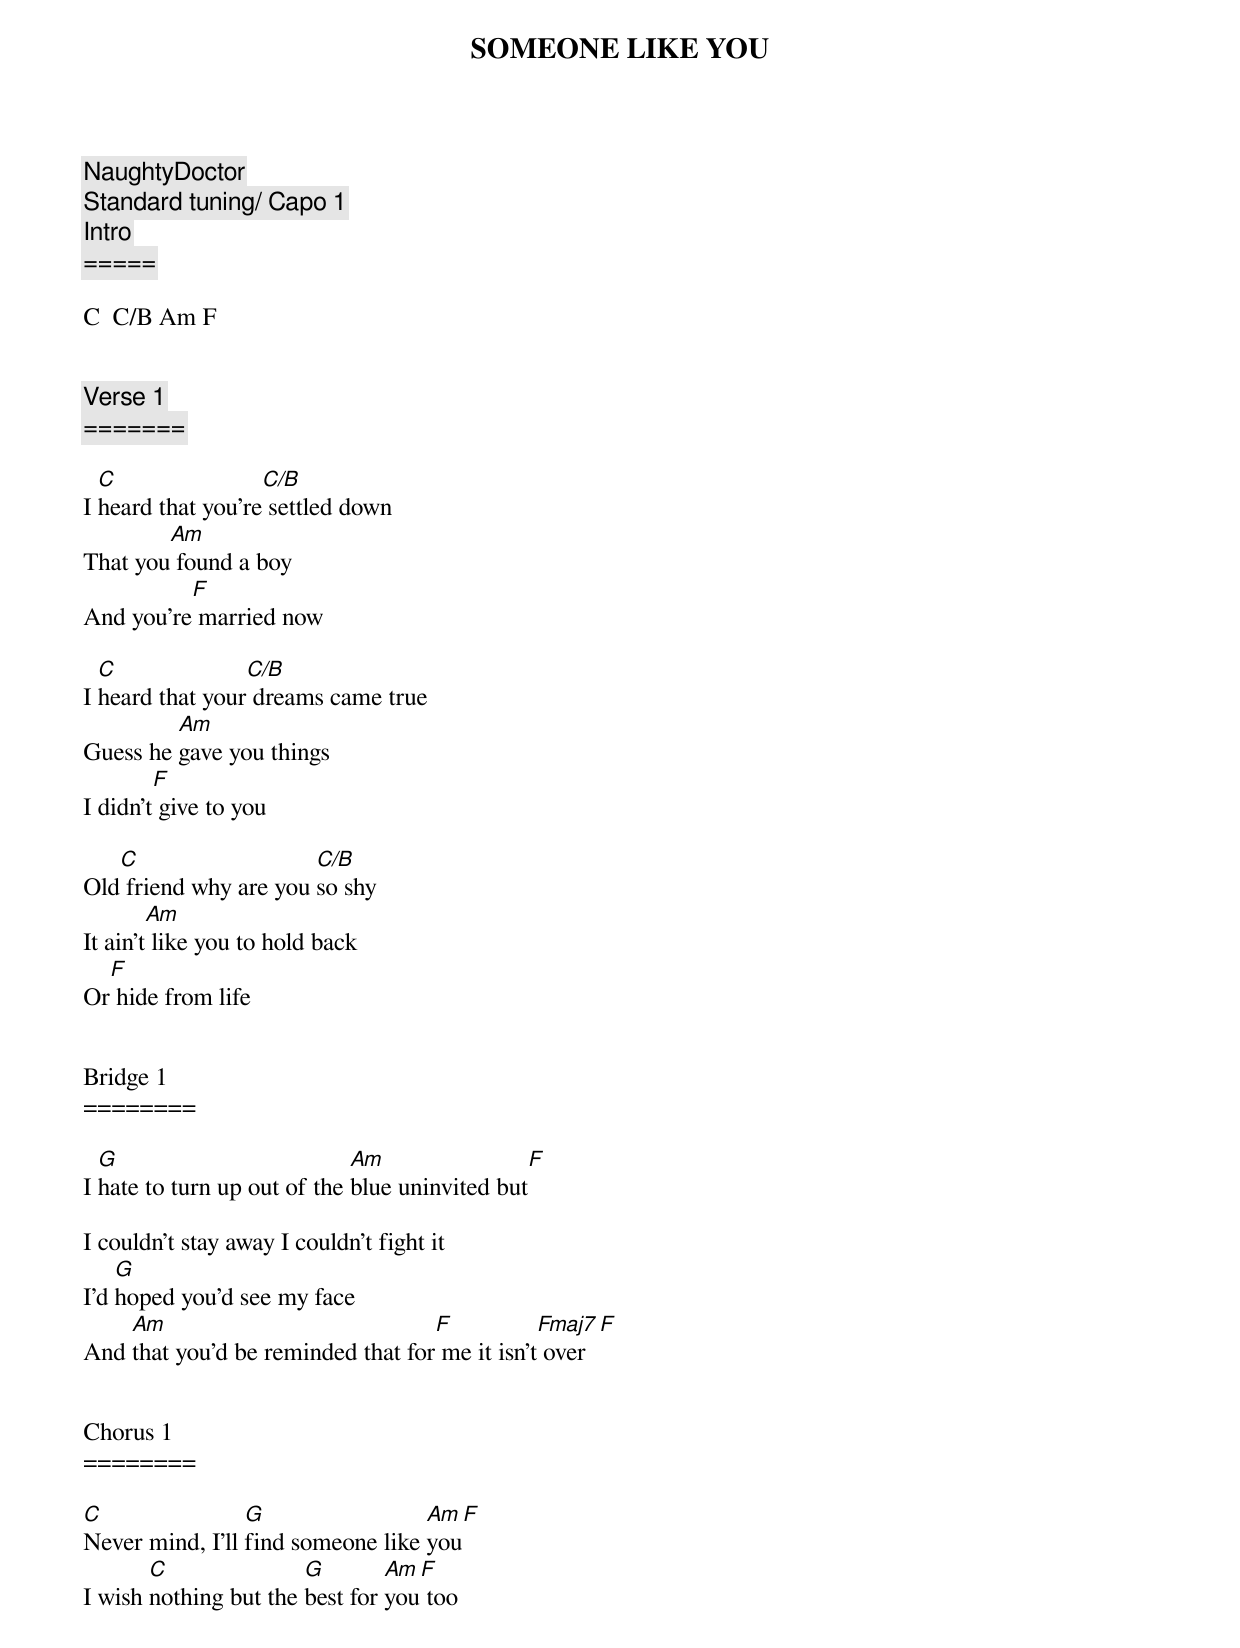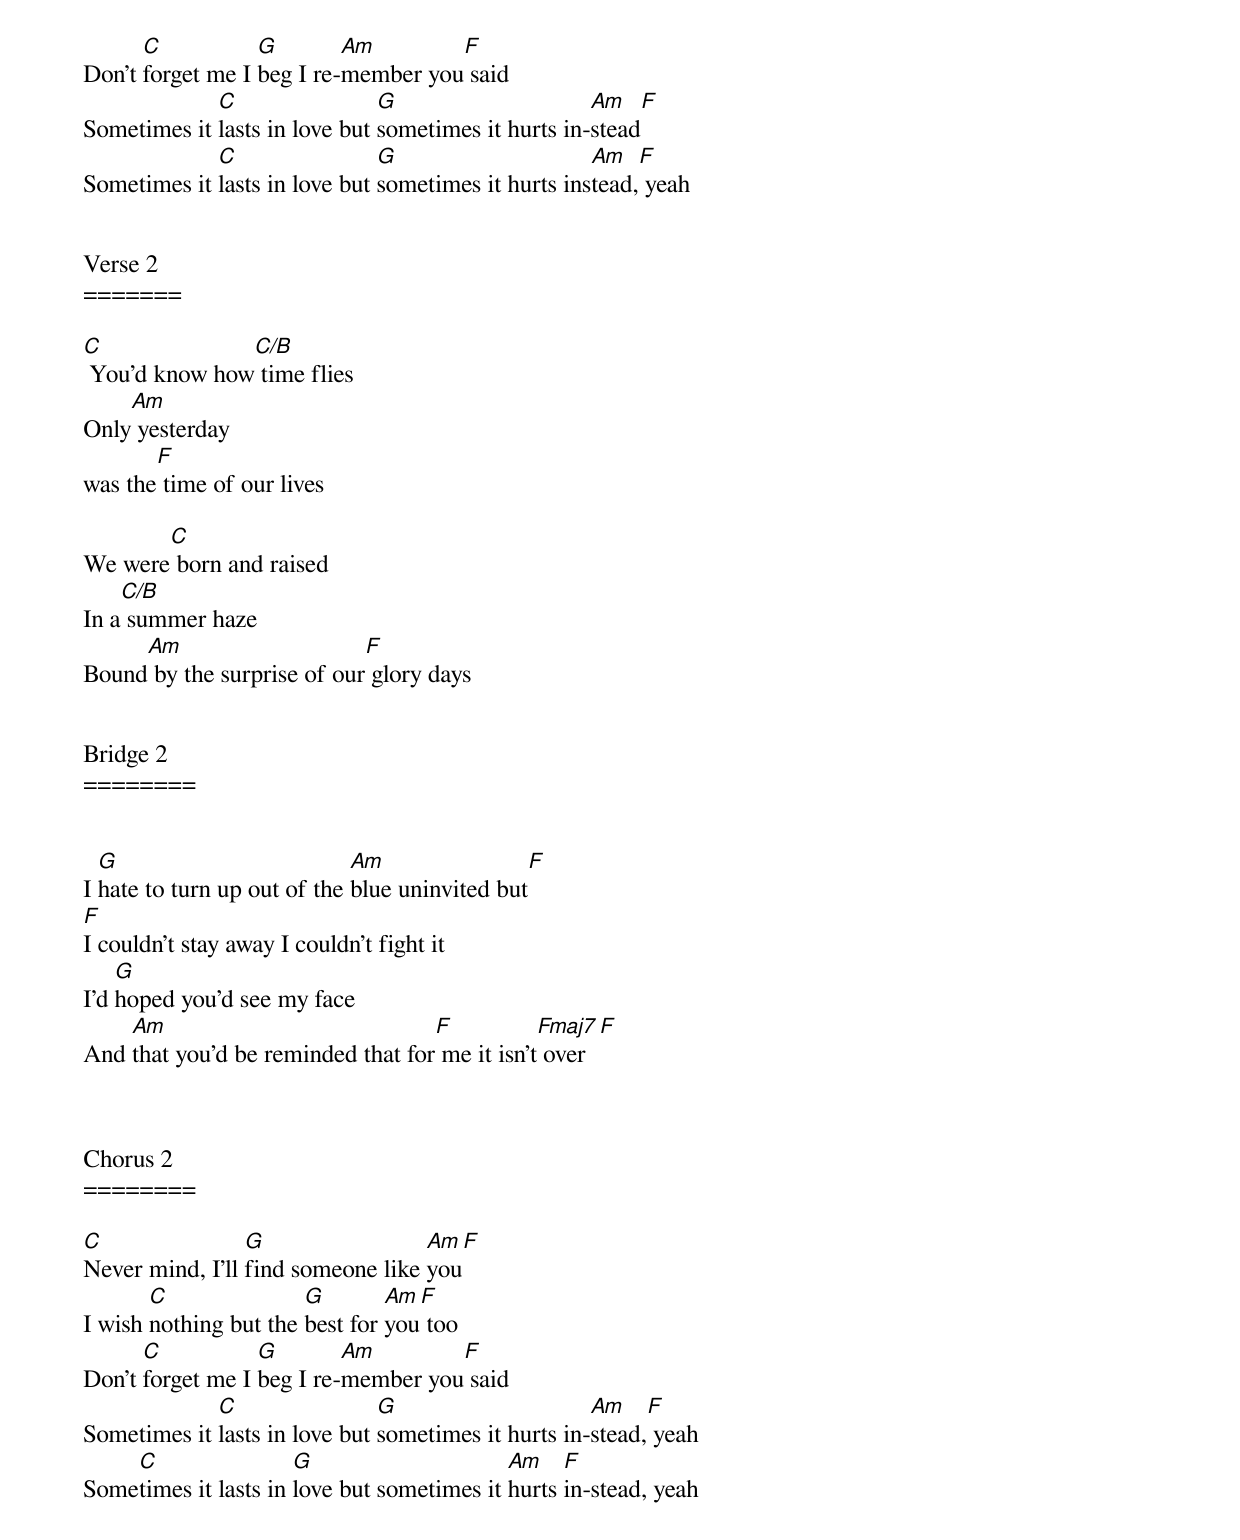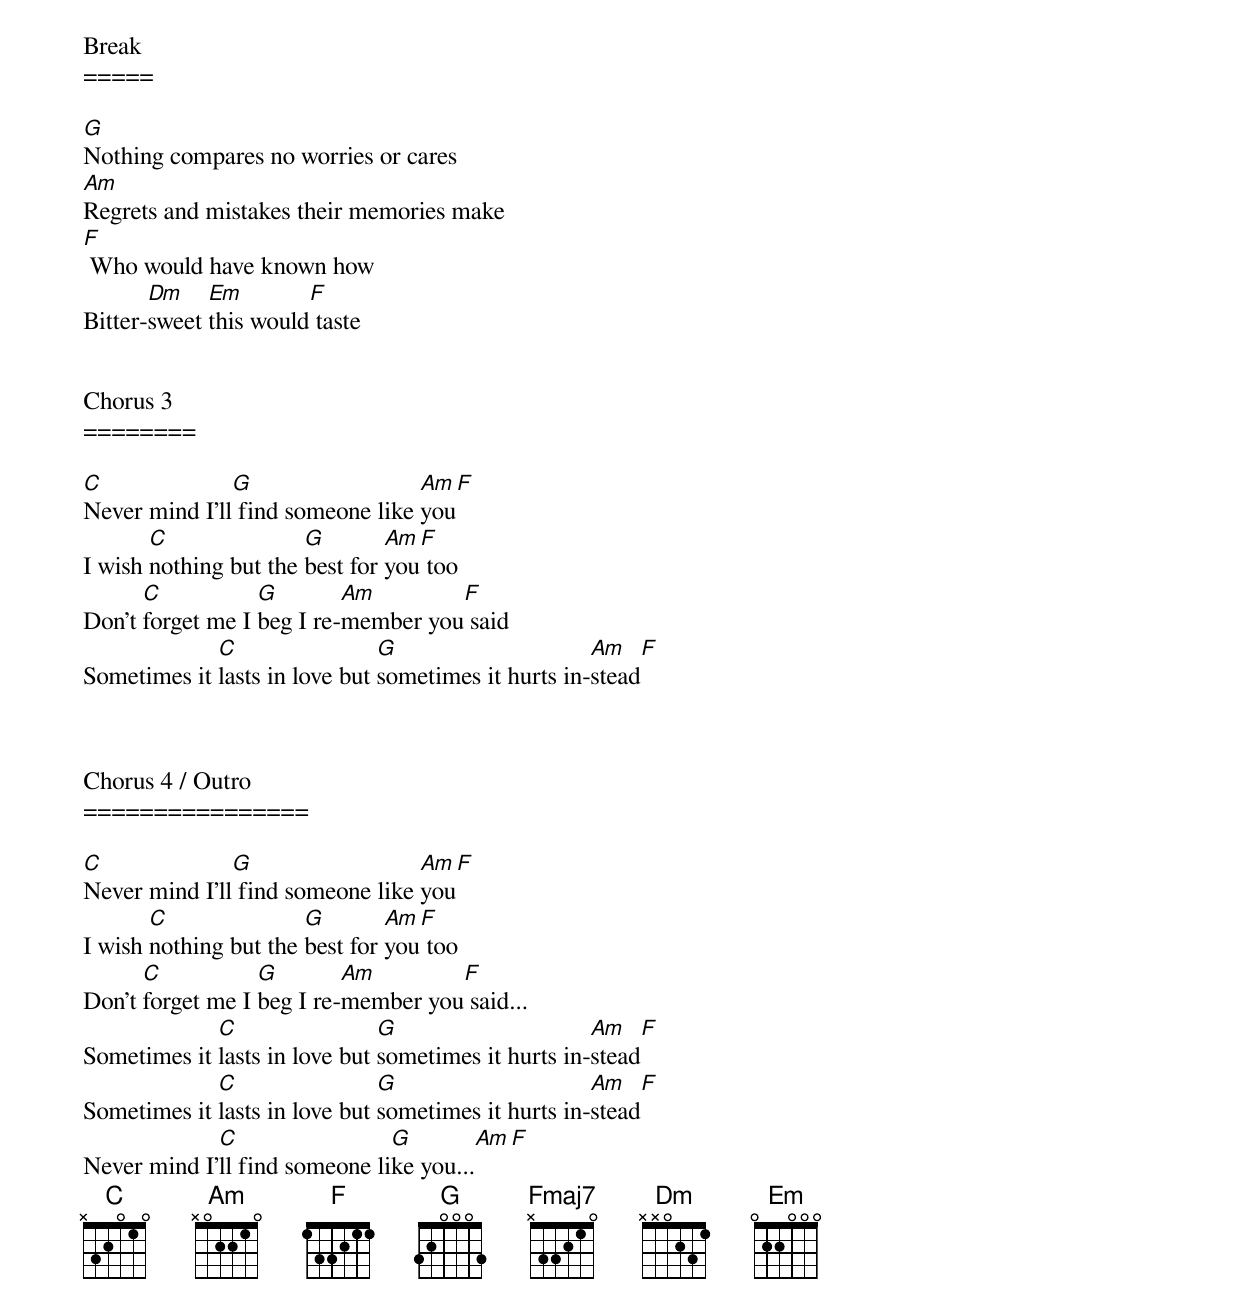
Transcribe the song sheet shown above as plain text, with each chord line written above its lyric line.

SOMEONE LIKE YOU

NaughtyDoctor
Standard tuning/ Capo 1
Intro
=====

C  C/B Am F


Verse 1
=======

  C                C/B
I heard that you're settled down
        Am
That you found a boy
          F
And you're married now

  C              C/B
I heard that your dreams came true
         Am
Guess he gave you things
        F
I didn't give to you

   C                   C/B
Old friend why are you so shy
        Am
It ain't like you to hold back
  F
Or hide from life


Bridge 1
========

  G                          Am                 F
I hate to turn up out of the blue uninvited but

I couldn't stay away I couldn't fight it
    G
I'd hoped you'd see my face
    Am                             F           Fmaj7  F
And that you'd be reminded that for me it isn't over


Chorus 1
========

C                G                 Am F
Never mind, I'll find someone like you
       C               G        Am F
I wish nothing but the best for you too
      C           G        Am        F
Don't forget me I beg I re-member you said
             C                 G                     Am    F
Sometimes it lasts in love but sometimes it hurts in-stead
             C                 G                     Am   F
Sometimes it lasts in love but sometimes it hurts instead, yeah


Verse 2
=======

C              C/B
 You'd know how time flies
    Am
Only yesterday
       F
was the time of our lives

       C
We were born and raised
    C/B
In a summer haze
     Am                     F
Bound by the surprise of our glory days


Bridge 2
========


  G                          Am                 F
I hate to turn up out of the blue uninvited but
F
I couldn't stay away I couldn't fight it
    G
I'd hoped you'd see my face
    Am                             F           Fmaj7  F
And that you'd be reminded that for me it isn't over



Chorus 2
========

C                G                 Am F
Never mind, I'll find someone like you
       C               G        Am F
I wish nothing but the best for you too
      C           G        Am        F
Don't forget me I beg I re-member you said
             C                 G                     Am    F
Sometimes it lasts in love but sometimes it hurts in-stead, yeah
    C                 G                     Am    F
Sometimes it lasts in love but sometimes it hurts in-stead, yeah



Break
=====

G
Nothing compares no worries or cares
Am
Regrets and mistakes their memories make
F
 Who would have known how
       Dm    Em        F
Bitter-sweet this would taste


Chorus 3
========

C              G                  Am F
Never mind I’ll find someone like you
       C               G        Am F
I wish nothing but the best for you too
      C           G        Am        F
Don't forget me I beg I re-member you said
             C                 G                     Am    F
Sometimes it lasts in love but sometimes it hurts in-stead



Chorus 4 / Outro
================

C              G                  Am F
Never mind I’ll find someone like you
       C               G        Am F
I wish nothing but the best for you too
      C           G        Am        F
Don't forget me I beg I re-member you said...
             C                 G                     Am    F
Sometimes it lasts in love but sometimes it hurts in-stead
             C                 G                     Am    F
Sometimes it lasts in love but sometimes it hurts in-stead
             C                 G                     Am    F
Never mind I’ll find someone like you...
